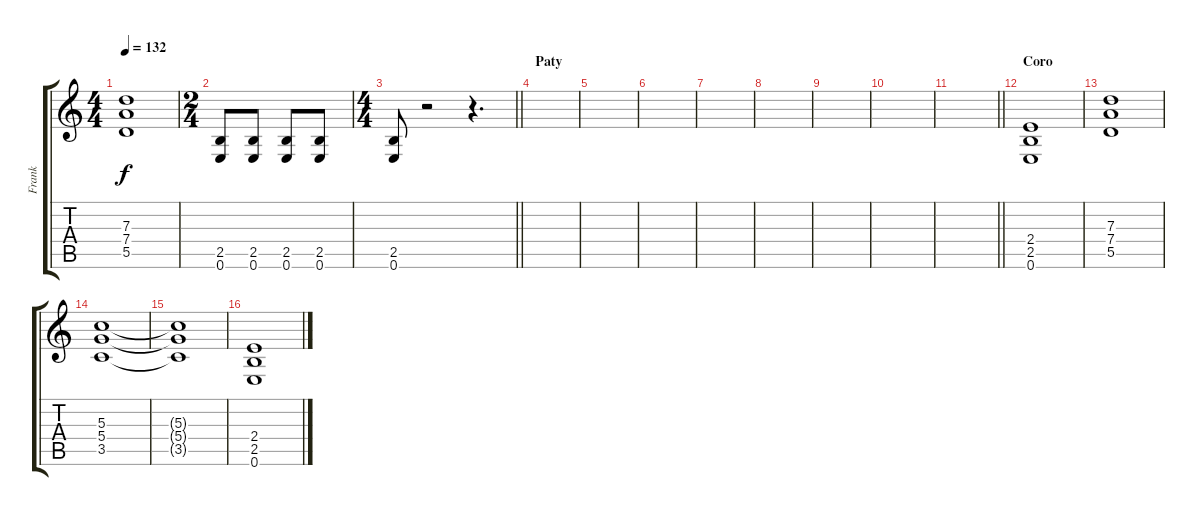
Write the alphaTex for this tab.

\track ("Frank" "Frank") {instrument distortionguitar}
\staff {score tabs}
\tuning (E4 B3 G3 D3 A2 E2) {hide}
\ts (4 4)
\tempo 132
\clef g2
\ks c
(7.3 7.4 5.5).1{dy f} |
\ts (2 4)
(2.5 0.6).8 (2.5 0.6).8 (2.5 0.6).8 (2.5 0.6).8 |
\ts (4 4)
\barLineRight lightlight
(2.5 0.6).8 r.2 r.4{d} |
\section ("" "Paty")
|
|
|
|
|
|
|
\barLineRight lightlight
|
\section ("" "Coro")
(2.4 2.5 0.6).1 |
(7.3 7.4 5.5).1 |
(5.3 5.4 3.5).1 |
(5.3{t} 5.4{t} 3.5{t}).1 |
(2.4 2.5 0.6).1
